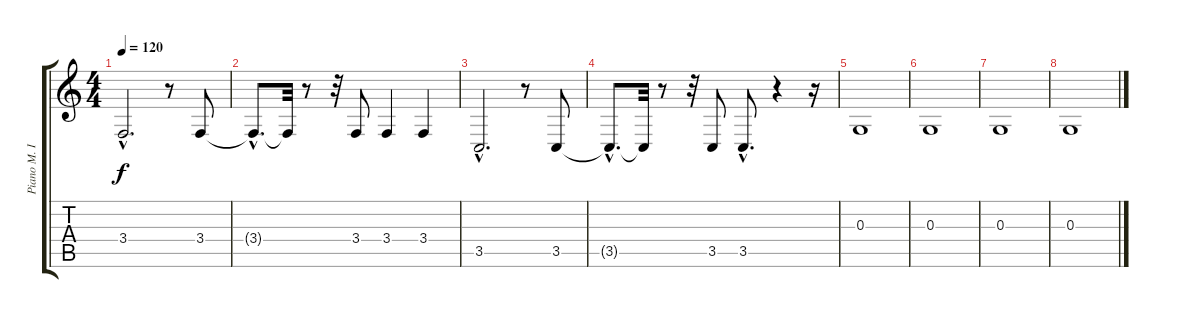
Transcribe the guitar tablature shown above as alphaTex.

\track ("Piano M. Izq." "Piano M. I") {instrument acousticgrandpiano}
\staff {score tabs}
\tuning (E4 B3 G3 D3 A2 E2) {hide}
\ts (4 4)
\tempo 120
\clef g2
\ks c
3.4{hac}.2{d dy f} r.8 3.4.8 |
3.4{hac t}.8{d} 3.4{t}.32 r.8 r.32 3.4.8 3.4.4 3.4.4 |
3.5{hac}.2{d} r.8 3.5.8 |
3.5{hac t}.8{d} 3.5{t}.32 r.8 r.32 3.5.8 3.5{hac}.8{d} r.4 r.16 |
0.3.1 |
0.3.1 |
0.3.1 |
0.3.1
